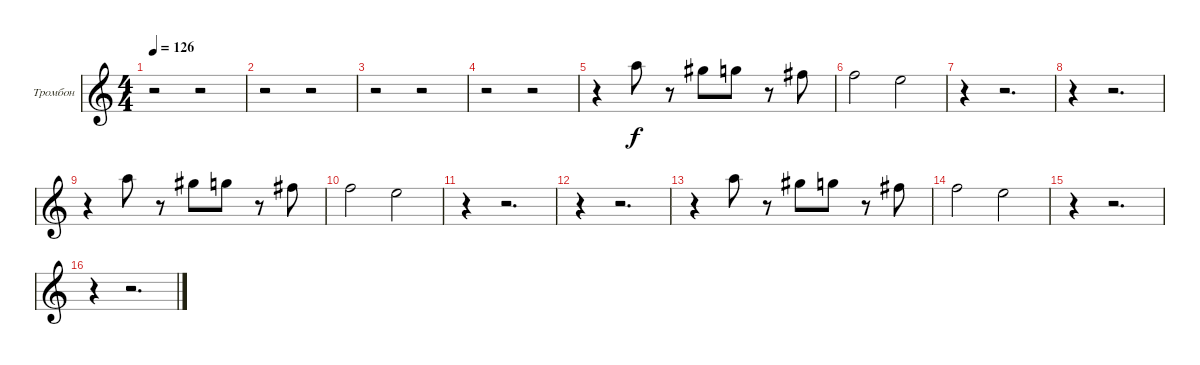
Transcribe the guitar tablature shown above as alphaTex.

\bracketExtendMode groupsimilarinstruments
\firstSystemTrackNameOrientation horizontal
\otherSystemsTrackNameOrientation horizontal
\track ("Тромбон" "Тромбон") {instrument trombone}
\staff {score}
\tuning (E4 B3 G3 D3 A2 E2)
\displaytranspose 12
\ts (4 4)
\tempo 126
\clef g2
\ks c
r.2{dy f} r.2 |
r.2 r.2 |
r.2 r.2 |
r.2 r.2 |
r.4 5.1.8 r.8 4.1.8 3.1.8 r.8 2.1.8 |
1.1.2 0.1.2 |
r.4 r.2{d} |
r.4 r.2{d} |
r.4 5.1.8 r.8 4.1.8 3.1.8 r.8 2.1.8 |
1.1.2 0.1.2 |
r.4 r.2{d} |
r.4 r.2{d} |
r.4 5.1.8 r.8 4.1.8 3.1.8 r.8 2.1.8 |
1.1.2 0.1.2 |
r.4 r.2{d} |
r.4 r.2{d}
